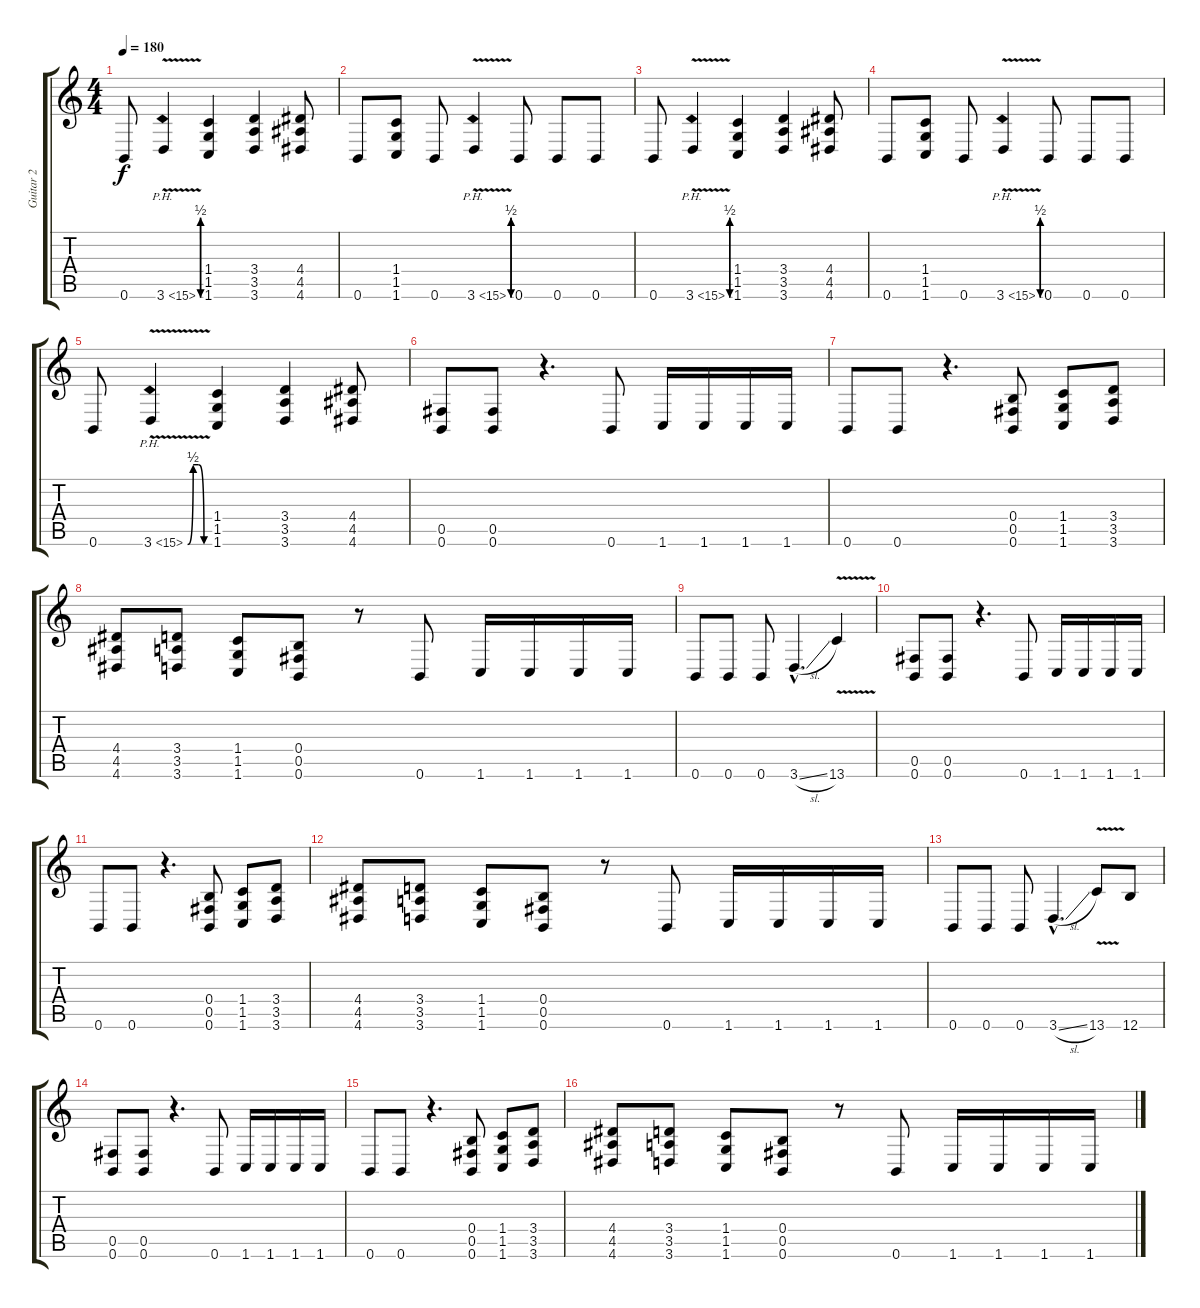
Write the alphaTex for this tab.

\track ("Guitar 2" "Guitar 2") {instrument distortionguitar}
\staff {score tabs}
\tuning (Db4 Ab3 E3 B2 Gb2 B1) {hide}
\ts (4 4)
\tempo 180
\clef g2
\ks c
0.6.8{dy f} 3.6{be (custom 0 0 15 2 30 2 45 0 60 0) ph 12 v}.4 (1.4 1.5 1.6).4 (3.4 3.5 3.6).4 (4.4 4.5 4.6).8 |
0.6.8 (1.4 1.5 1.6).8 0.6.8 3.6{be (custom 0 0 15 2 30 2 45 0 60 0) ph 12 v}.4 0.6.8 0.6.8 0.6.8 |
0.6.8 3.6{be (custom 0 0 15 2 30 2 45 0 60 0) ph 12 v}.4 (1.4 1.5 1.6).4 (3.4 3.5 3.6).4 (4.4 4.5 4.6).8 |
0.6.8 (1.4 1.5 1.6).8 0.6.8 3.6{be (custom 0 0 15 2 30 2 45 0 60 0) ph 12 v}.4 0.6.8 0.6.8 0.6.8 |
0.6.8 3.6{be (custom 0 0 15 2 30 2 45 0 60 0) ph 12 v}.4 (1.4 1.5 1.6).4 (3.4 3.5 3.6).4 (4.4 4.5 4.6).8 |
(0.5 0.6).8 (0.5 0.6).8 r.4{d} 0.6.8 1.6.16 1.6.16 1.6.16 1.6.16 |
0.6.8 0.6.8 r.4{d} (0.4 0.5 0.6).8 (1.4 1.5 1.6).8 (3.4 3.5 3.6).8 |
(4.4 4.5 4.6).8 (3.4 3.5 3.6).8 (1.4 1.5 1.6).8 (0.4 0.5 0.6).8 r.8 0.6.8 1.6.16 1.6.16 1.6.16 1.6.16 |
0.6.8 0.6.8 0.6.8 3.6{sl hac}.4{d} 13.6{v}.4 |
(0.5 0.6).8 (0.5 0.6).8 r.4{d} 0.6.8 1.6.16 1.6.16 1.6.16 1.6.16 |
0.6.8 0.6.8 r.4{d} (0.4 0.5 0.6).8 (1.4 1.5 1.6).8 (3.4 3.5 3.6).8 |
(4.4 4.5 4.6).8 (3.4 3.5 3.6).8 (1.4 1.5 1.6).8 (0.4 0.5 0.6).8 r.8 0.6.8 1.6.16 1.6.16 1.6.16 1.6.16 |
0.6.8 0.6.8 0.6.8 3.6{sl hac}.4{d} 13.6{v}.8 12.6.8 |
(0.5 0.6).8 (0.5 0.6).8 r.4{d} 0.6.8 1.6.16 1.6.16 1.6.16 1.6.16 |
0.6.8 0.6.8 r.4{d} (0.4 0.5 0.6).8 (1.4 1.5 1.6).8 (3.4 3.5 3.6).8 |
(4.4 4.5 4.6).8 (3.4 3.5 3.6).8 (1.4 1.5 1.6).8 (0.4 0.5 0.6).8 r.8 0.6.8 1.6.16 1.6.16 1.6.16 1.6.16
